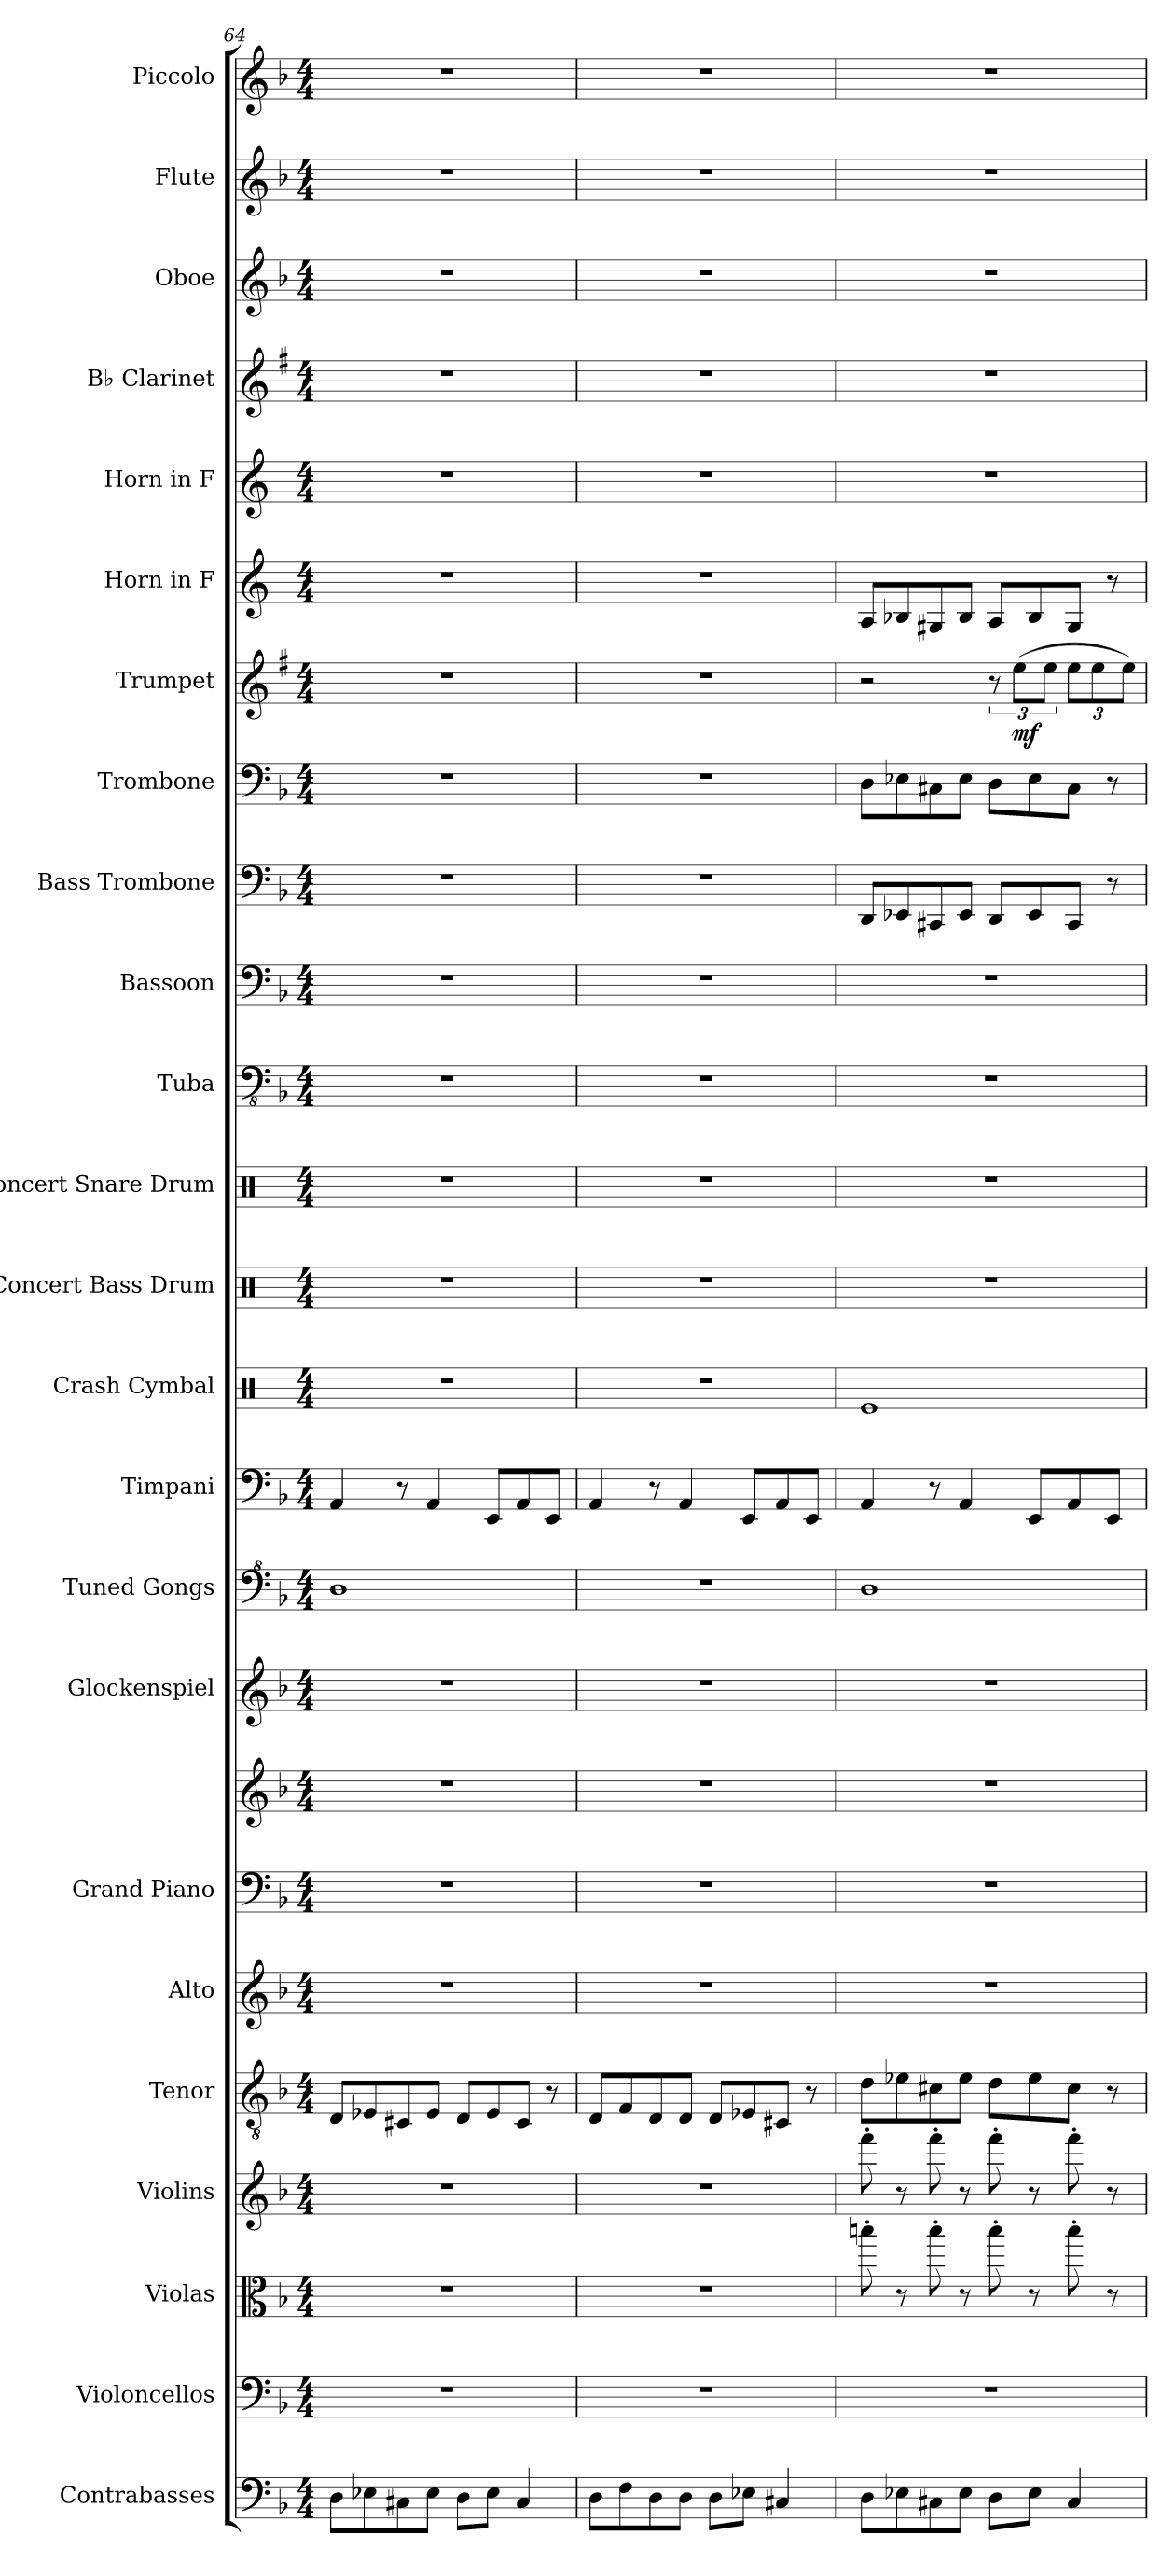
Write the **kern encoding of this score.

**kern	**kern	**kern	**kern	**kern	**kern	**kern	**kern	**kern	**kern	**kern	**kern	**kern	**kern	**kern	**kern	**kern	**kern	**kern	**dynam	**kern	**kern	**kern	**kern	**kern	**kern
*part24	*part23	*part22	*part21	*part20	*part19	*part18	*part18	*part17	*part16	*part15	*part14	*part13	*part12	*part11	*part10	*part9	*part8	*part7	*part7	*part6	*part5	*part4	*part3	*part2	*part1
*staff25	*staff24	*staff23	*staff22	*staff21	*staff20	*staff19	*staff18	*staff17	*staff16	*staff15	*staff14	*staff13	*staff12	*staff11	*staff10	*staff9	*staff8	*staff7	*staff7	*staff6	*staff5	*staff4	*staff3	*staff2	*staff1
*I"Contrabasses	*I"Violoncellos	*I"Violas	*I"Violins	*I"Tenor	*I"Alto	*I"Grand Piano	*	*I"Glockenspiel	*I"Tuned Gongs	*I"Timpani	*I"Crash Cymbal	*I"Concert Bass Drum	*I"Concert Snare Drum	*I"Tuba	*I"Bassoon	*I"Bass Trombone	*I"Trombone	*I"Trumpet	*	*I"Horn in F	*I"Horn in F	*I"B♭ Clarinet	*I"Oboe	*I"Flute	*I"Piccolo
*I'Cbs.	*I'Vcs.	*I'Vlas.	*I'Vlns.	*I'T.	*I'A.	*I'Pno.	*	*I'Glock.	*I'Td. Gon.	*I'Timp.	*I'Cr. Cym.	*I'Con. BD	*I'Con. Sn.	*I'Tba.	*I'Bsn.	*I'B. Tbn.	*I'Tbn.	*I'Tpt.	*	*	*	*I'B♭ Cl.	*I'Ob.	*I'Fl.	*I'Picc.
*clefF4	*clefF4	*clefC3	*clefG2	*clefGv2	*clefG2	*clefF4	*clefG2	*clefG2	*clefF^4	*clefF4	*clefX	*clefX	*clefX	*clefFv4	*clefF4	*clefF4	*clefF4	*clefG2	*	*clefG2	*clefG2	*clefG2	*clefG2	*clefG2	*clefG2
*ITrd7c12	*	*	*	*	*	*	*	*ITrd-14c-24	*	*	*	*	*	*	*	*	*	*ITrd1c2	*	*ITrd4c7	*ITrd4c7	*ITrd1c2	*	*	*ITrd-7c-12
*k[b-]	*k[b-]	*k[b-]	*k[b-]	*k[b-]	*k[b-]	*k[b-]	*k[b-]	*k[b-]	*k[b-]	*k[b-]	*k[]	*k[]	*k[]	*k[b-]	*k[b-]	*k[b-]	*k[b-]	*k[b-]	*	*k[b-]	*k[b-]	*k[b-]	*k[b-]	*k[b-]	*k[b-]
*M4/4	*M4/4	*M4/4	*M4/4	*M4/4	*M4/4	*M4/4	*M4/4	*M4/4	*M4/4	*M4/4	*M4/4	*M4/4	*M4/4	*M4/4	*M4/4	*M4/4	*M4/4	*M4/4	*	*M4/4	*M4/4	*M4/4	*M4/4	*M4/4	*M4/4
=64	=64	=64	=64	=64	=64	=64	=64	=64	=64	=64	=64	=64	=64	=64	=64	=64	=64	=64	=64	=64	=64	=64	=64	=64	=64
8DD\L	1r	1r	1r	8D/L	1r	1r	1r	1r	1d	4AA/	1r	1r	1r	1r	1r	1r	1r	1r	.	1r	1r	1r	1r	1r	1r
8EE-X\	.	.	.	8E-X/	.	.	.	.	.	.	.	.	.	.	.	.	.	.	.	.	.	.	.	.	.
8CC#X\	.	.	.	8C#X/	.	.	.	.	.	8r	.	.	.	.	.	.	.	.	.	.	.	.	.	.	.
8EE-\J	.	.	.	8E-/J	.	.	.	.	.	4AA/	.	.	.	.	.	.	.	.	.	.	.	.	.	.	.
8DD\L	.	.	.	8D/L	.	.	.	.	.	.	.	.	.	.	.	.	.	.	.	.	.	.	.	.	.
8EE-\J	.	.	.	8E-/	.	.	.	.	.	8EE/L	.	.	.	.	.	.	.	.	.	.	.	.	.	.	.
4CC#/	.	.	.	8C#/J	.	.	.	.	.	8AA/	.	.	.	.	.	.	.	.	.	.	.	.	.	.	.
.	.	.	.	8r	.	.	.	.	.	8EE/J	.	.	.	.	.	.	.	.	.	.	.	.	.	.	.
=65	=65	=65	=65	=65	=65	=65	=65	=65	=65	=65	=65	=65	=65	=65	=65	=65	=65	=65	=65	=65	=65	=65	=65	=65	=65
8DD\L	1r	1r	1r	8D/L	1r	1r	1r	1r	1r	4AA/	1r	1r	1r	1r	1r	1r	1r	1r	.	1r	1r	1r	1r	1r	1r
8FF\	.	.	.	8F/	.	.	.	.	.	.	.	.	.	.	.	.	.	.	.	.	.	.	.	.	.
8DD\	.	.	.	8D/	.	.	.	.	.	8r	.	.	.	.	.	.	.	.	.	.	.	.	.	.	.
8DD\J	.	.	.	8D/J	.	.	.	.	.	4AA/	.	.	.	.	.	.	.	.	.	.	.	.	.	.	.
8DD\L	.	.	.	8D/L	.	.	.	.	.	.	.	.	.	.	.	.	.	.	.	.	.	.	.	.	.
8EE-X\J	.	.	.	8E-X/	.	.	.	.	.	8EE/L	.	.	.	.	.	.	.	.	.	.	.	.	.	.	.
4CC#X/	.	.	.	8C#X/J	.	.	.	.	.	8AA/	.	.	.	.	.	.	.	.	.	.	.	.	.	.	.
.	.	.	.	8r	.	.	.	.	.	8EE/J	.	.	.	.	.	.	.	.	.	.	.	.	.	.	.
=66	=66	=66	=66	=66	=66	=66	=66	=66	=66	=66	=66	=66	=66	=66	=66	=66	=66	=66	=66	=66	=66	=66	=66	=66	=66
8DD\L	1r	8bbn'\	8fff'\	8d\L	1r	1r	1r	1r	1d	4AA/	1Re	1r	1r	1r	1r	8DD/L	8D\L	2r	.	8D/L	1r	1r	1r	1r	1r
8EE-X\	.	8r	8r	8e-X\	.	.	.	.	.	.	.	.	.	.	.	8EE-X/	8E-X\	.	.	8E-X/	.	.	.	.	.
8CC#X\	.	8bb'\	8fff'\	8c#X\	.	.	.	.	.	8r	.	.	.	.	.	8CC#X/	8C#X\	.	.	8C#X/	.	.	.	.	.
8EE-\J	.	8r	8r	8e-\J	.	.	.	.	.	4AA/	.	.	.	.	.	8EE-/J	8E-\J	.	.	8E-/J	.	.	.	.	.
8DD\L	.	8bb'\	8fff'\	8d\L	.	.	.	.	.	.	.	.	.	.	.	8DD/L	8D\L	12r	.	8D/L	.	.	.	.	.
!	!	!	!	!	!	!	!	!	!	!	!	!	!	!	!	!	!	!	!LO:DY:b	!	!	!	!	!	!
.	.	.	.	.	.	.	.	.	.	.	.	.	.	.	.	.	.	(>12dd\L	mf	.	.	.	.	.	.
8EE-\J	.	8r	8r	8e-\	.	.	.	.	.	8EE/L	.	.	.	.	.	8EE-/	8E-\	.	.	8E-/	.	.	.	.	.
.	.	.	.	.	.	.	.	.	.	.	.	.	.	.	.	.	.	12dd\J	.	.	.	.	.	.	.
*	*	*	*	*	*	*	*	*	*	*	*	*	*	*	*	*	*	*Xbrackettup	*	*	*	*	*	*	*
4CC#/	.	8bb'\	8fff'\	8c#\J	.	.	.	.	.	8AA/	.	.	.	.	.	8CC#/J	8C#\J	12dd\L	.	8C#/J	.	.	.	.	.
.	.	.	.	.	.	.	.	.	.	.	.	.	.	.	.	.	.	12dd\	.	.	.	.	.	.	.
.	.	8r	8r	8r	.	.	.	.	.	8EE/J	.	.	.	.	.	8r	8r	.	.	8r	.	.	.	.	.
.	.	.	.	.	.	.	.	.	.	.	.	.	.	.	.	.	.	12dd\J)	.	.	.	.	.	.	.
=	=	=	=	=	=	=	=	=	=	=	=	=	=	=	=	=	=	=	=	=	=	=	=	=	=
*-	*-	*-	*-	*-	*-	*-	*-	*-	*-	*-	*-	*-	*-	*-	*-	*-	*-	*-	*-	*-	*-	*-	*-	*-	*-
